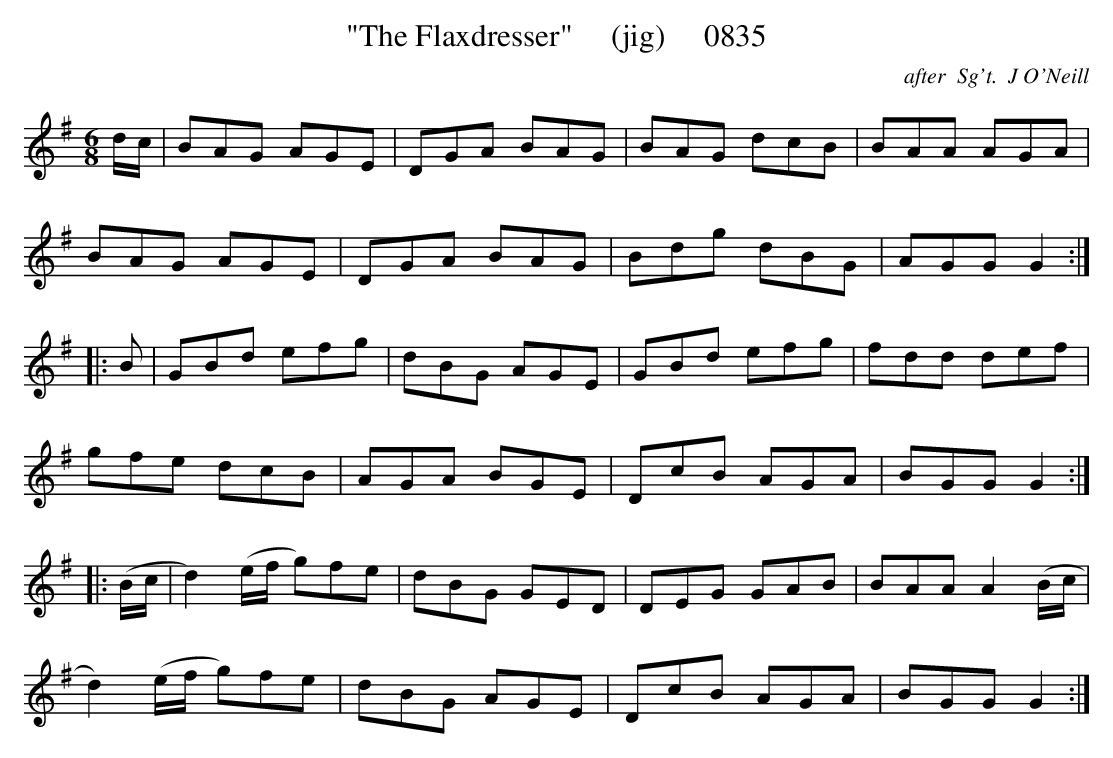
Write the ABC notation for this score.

X:1
T:"The Flaxdresser"     (jig)     0835
C:after  Sg't.  J O'Neill
BRENNAN July 2003 (HTTP://WWW.SOSYOURMOM.COM)
M:6/8
L:1/8
K:G
d/2c/2|BAG AGE|DGA BAG|BAG dcB|BAA AGA|
BAG AGE|DGA BAG|Bdg dBG|AGG G2:|
|:B|GBd efg|dBG AGE|GBd efg|fdd def|
gfe dcB|AGA BGE|DcB AGA|BGG G2:|
|:(B/2c/2|d2)(e/2f/2 g)fe|dBG GED|DEG GAB|BAA A2(B/2c/2|
d2)(e/2f/2 g)fe|dBG AGE|DcB AGA|BGG G2:|
